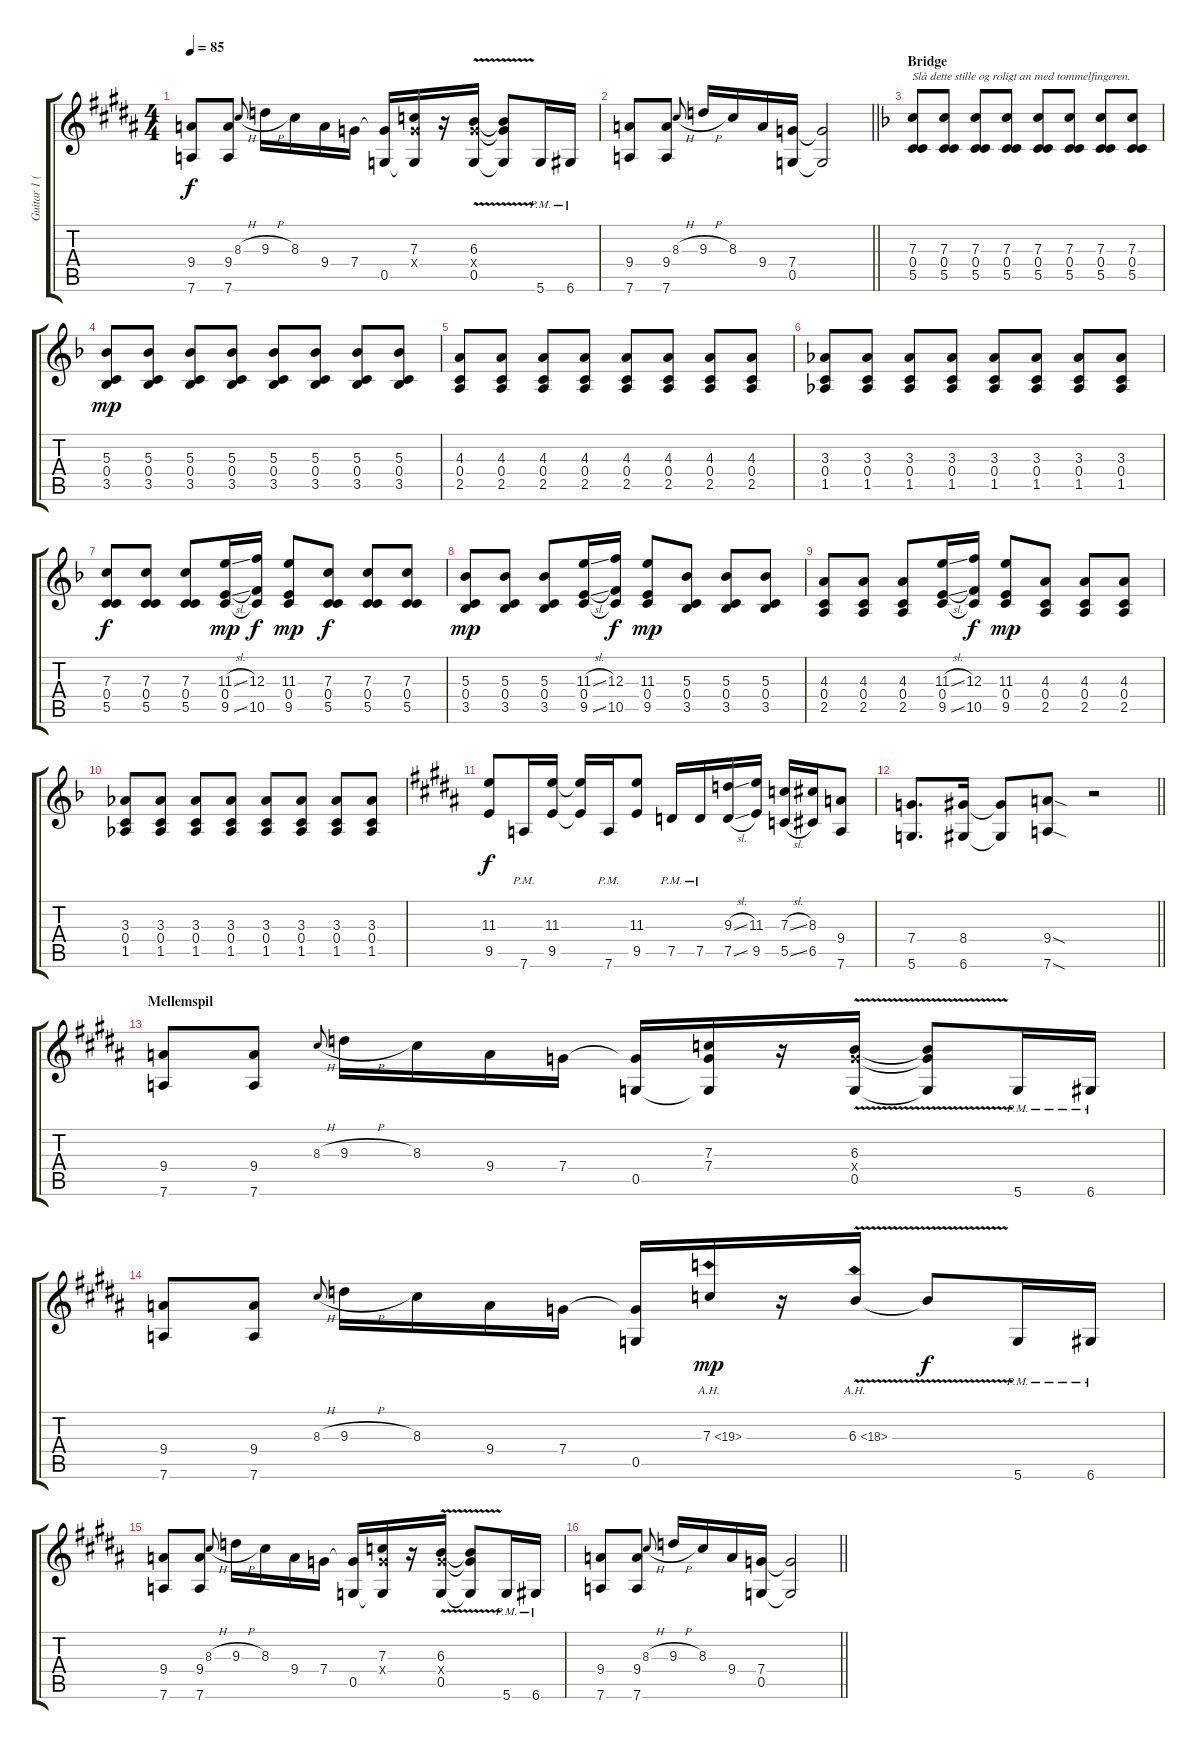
\track ("Guitar 1 (venstre side)" "Guitar 1 (") {instrument overdrivenguitar}
\staff {score tabs}
\tuning (D4 A3 F3 C3 G2 D2) {hide}
\ts (4 4)
\tempo 85
\clef g2
\ks b
(9.4 7.6).8{dy f balance 8} (9.4 7.6).8 8.3{h}.8{gr onbeat} 9.3{h}.16 8.3.16 9.4.16 7.4.16 (7.4{t} 0.5).16 (7.3 7.4{x} 0.5{t}).16 r.16 (6.3{v} 7.4{v x} 0.5).16 (6.3{t} 7.4{t} 0.5{t}).8 5.6{pm}.16 6.6{pm}.16 |
\barLineRight lightlight
(9.4 7.6).8 (9.4 7.6).8 8.3{h}.8{gr onbeat} 9.3{h}.16 8.3.16 9.4.16 (7.4 0.5).16 (7.4{t} 0.5{t}).2 |
\section ("" "Bridge")
\ks dminor
(7.3 0.4 5.5).8{txt "Slå dette stille og roligt an med tommelfingeren."} (7.3 0.4 5.5).8 (7.3 0.4 5.5).8 (7.3 0.4 5.5).8 (7.3 0.4 5.5).8 (7.3 0.4 5.5).8 (7.3 0.4 5.5).8 (7.3 0.4 5.5).8 |
(5.3 0.4 3.5).8{dy mp} (5.3 0.4 3.5).8 (5.3 0.4 3.5).8 (5.3 0.4 3.5).8 (5.3 0.4 3.5).8 (5.3 0.4 3.5).8 (5.3 0.4 3.5).8 (5.3 0.4 3.5).8 |
(4.3 0.4 2.5).8 (4.3 0.4 2.5).8 (4.3 0.4 2.5).8 (4.3 0.4 2.5).8 (4.3 0.4 2.5).8 (4.3 0.4 2.5).8 (4.3 0.4 2.5).8 (4.3 0.4 2.5).8 |
(3.3 0.4 1.5).8 (3.3 0.4 1.5).8 (3.3 0.4 1.5).8 (3.3 0.4 1.5).8 (3.3 0.4 1.5).8 (3.3 0.4 1.5).8 (3.3 0.4 1.5).8 (3.3 0.4 1.5).8 |
(7.3 0.4 5.5).8{dy f} (7.3 0.4 5.5).8 (7.3 0.4 5.5).8 (11.3{sl} 0.4 9.5{sl}).16{dy mp} (12.3 0.4{t} 10.5).16{dy f} (11.3 0.4 9.5).8{dy mp} (7.3 0.4 5.5).8{dy f} (7.3 0.4 5.5).8 (7.3 0.4 5.5).8 |
(5.3 0.4 3.5).8{dy mp} (5.3 0.4 3.5).8 (5.3 0.4 3.5).8 (11.3{sl} 0.4 9.5{sl}).16 (12.3 0.4{t} 10.5).16{dy f} (11.3 0.4 9.5).8{dy mp} (5.3 0.4 3.5).8 (5.3 0.4 3.5).8 (5.3 0.4 3.5).8 |
(4.3 0.4 2.5).8 (4.3 0.4 2.5).8 (4.3 0.4 2.5).8 (11.3{sl} 0.4 9.5{sl}).16 (12.3 0.4{t} 10.5).16{dy f} (11.3 0.4 9.5).8{dy mp} (4.3 0.4 2.5).8 (4.3 0.4 2.5).8 (4.3 0.4 2.5).8 |
(3.3 0.4 1.5).8 (3.3 0.4 1.5).8 (3.3 0.4 1.5).8 (3.3 0.4 1.5).8 (3.3 0.4 1.5).8 (3.3 0.4 1.5).8 (3.3 0.4 1.5).8 (3.3 0.4 1.5).8 |
\ks b
(11.3 9.5).8{dy f} 7.6{pm}.16 (11.3 9.5).16 (11.3{t} 9.5{t}).16 7.6{pm}.16 (11.3 9.5).8 7.5{pm}.16 7.5{pm}.16 (9.3{sl} 7.5{sl}).16 (11.3 9.5).16 (7.3{sl} 5.5{sl}).16 (8.3 6.5).16 (9.4 7.6).8 |
\barLineRight lightlight
(7.4 5.6).8{d} (8.4 6.6).16 (8.4{t} 6.6{t}).8 (9.4{sod} 7.6{sod}).8 r.2 |
\section ("" "Mellemspil")
(9.4 7.6).8 (9.4 7.6).8 8.3{h}.8{gr onbeat} 9.3{h}.16 8.3.16 9.4.16 7.4.16 (7.4{t} 0.5).16 (7.3 7.4 0.5{t}).16 r.16 (6.3{v} 7.4{v x} 0.5).16 (6.3{t} 7.4{t} 0.5{t}).8 5.6{pm}.16 6.6{pm}.16 |
(9.4 7.6).8{balance 3} (9.4 7.6).8 8.3{h}.8{gr onbeat} 9.3{h}.16 8.3.16 9.4.16 7.4.16 (7.4{t} 0.5).16 7.3{ah 12}.16{dy mp} r.16 6.3{ah 12 v}.16 6.3{t}.8{dy f} 5.6{pm}.16 6.6{pm}.16 |
(9.4 7.6).8{balance 8} (9.4 7.6).8 8.3{h}.8{gr onbeat} 9.3{h}.16 8.3.16 9.4.16 7.4.16 (7.4{t} 0.5).16 (7.3 7.4{x} 0.5{t}).16 r.16 (6.3{v} 7.4{v x} 0.5).16 (6.3{t} 7.4{t} 0.5{t}).8 5.6{pm}.16 6.6{pm}.16 |
\barLineRight lightlight
(9.4 7.6).8 (9.4 7.6).8 8.3{h}.8{gr onbeat} 9.3{h}.16 8.3.16 9.4.16 (7.4 0.5).16 (7.4{t} 0.5{t}).2
